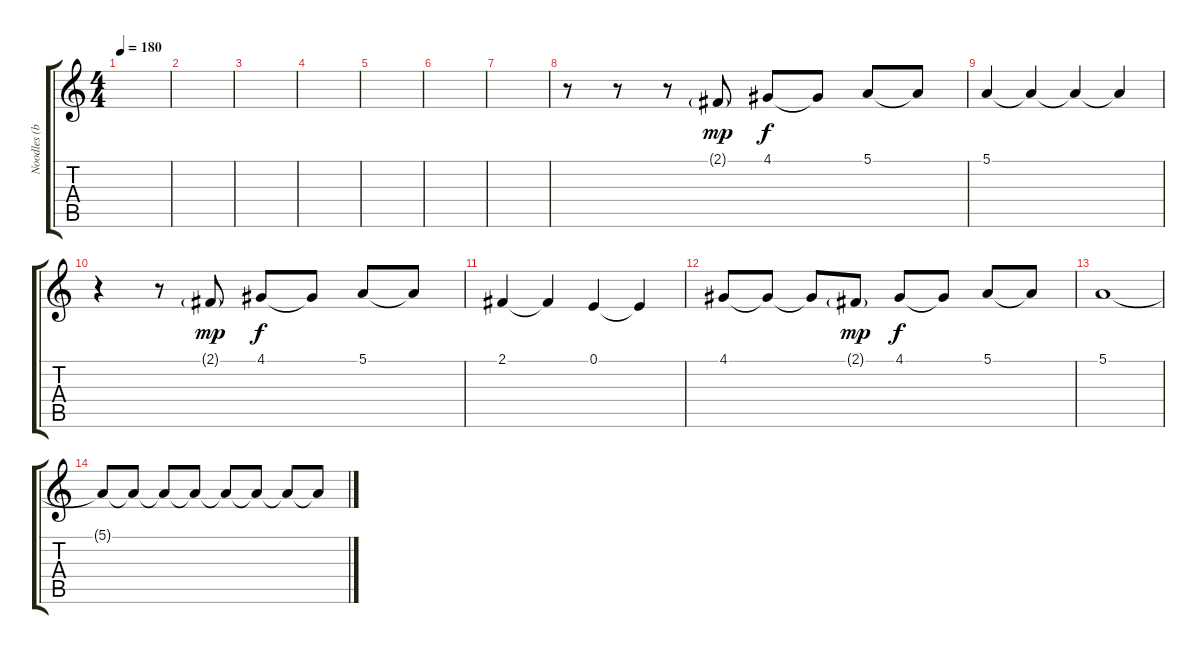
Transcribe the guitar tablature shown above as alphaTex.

\track ("Noodles (back vocals)" "Noodles (b") {instrument englishhorn}
\staff {score tabs}
\tuning (E4 B3 G3 D3 A2 E2) {hide}
\ts (4 4)
\tempo 180
\clef g2
\ks c
|
|
|
|
|
|
|
r.8 r.8 r.8 2.1{g}.8{dy mp} 4.1.8{dy f} 4.1{t}.8 5.1.8 5.1{t}.8 |
5.1.4 5.1{t}.4 5.1{t}.4 5.1{t}.4 |
r.4 r.8 2.1{g}.8{dy mp} 4.1.8{dy f} 4.1{t}.8 5.1.8 5.1{t}.8 |
2.1.4 2.1{t}.4 0.1.4 0.1{t}.4 |
4.1.8 4.1{t}.8 4.1{t}.8 2.1{g}.8{dy mp} 4.1.8{dy f} 4.1{t}.8 5.1.8 5.1{t}.8 |
5.1.1 |
5.1{t}.8 5.1{t}.8 5.1{t}.8 5.1{t}.8 5.1{t}.8 5.1{t}.8 5.1{t}.8 5.1{t}.8
